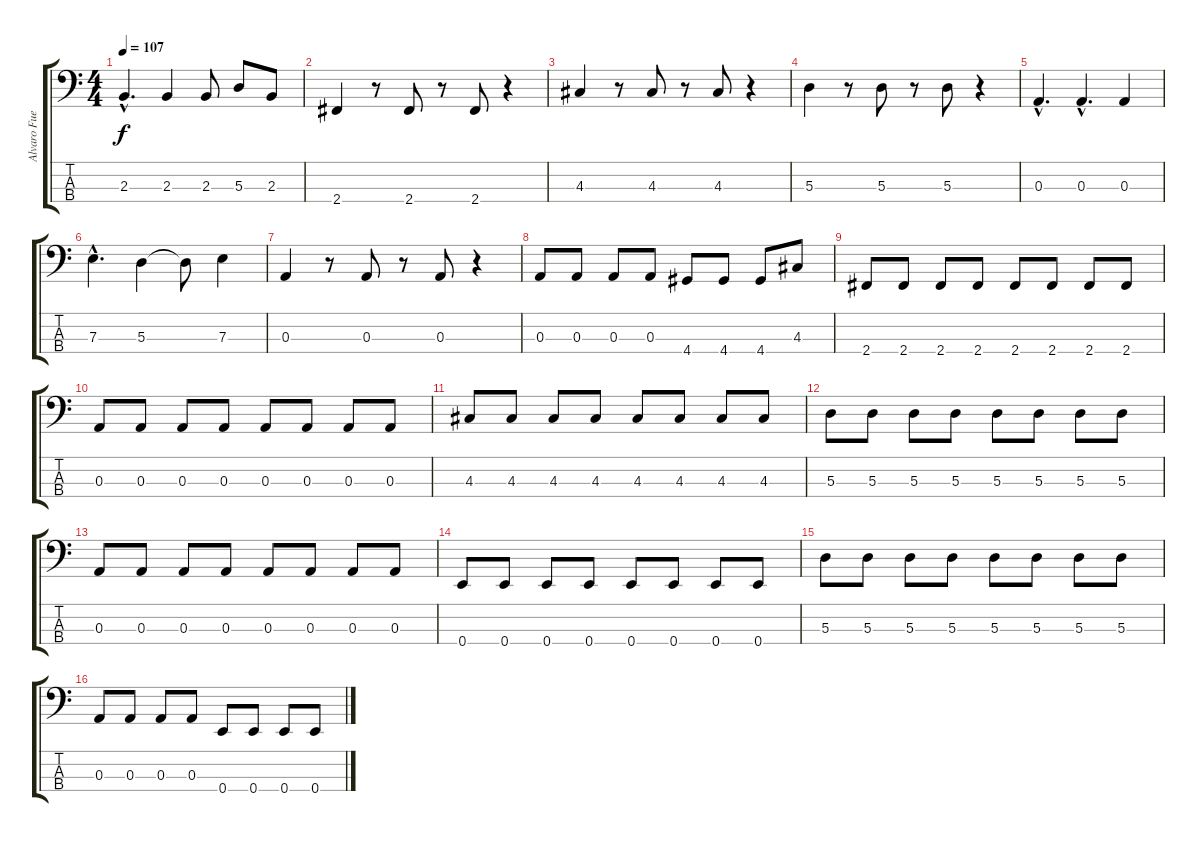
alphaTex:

\track ("Alvaro Fuentes" "Alvaro Fue") {instrument electricbassfinger}
\staff {score tabs}
\tuning (G2 D2 A1 E1) {hide}
\ts (4 4)
\tempo 107
\clef f4
\ks c
2.3{hac}.4{d dy f} 2.3.4 2.3.8 5.3.8 2.3.8 |
2.4.4 r.8 2.4.8 r.8 2.4.8 r.4 |
4.3.4 r.8 4.3.8 r.8 4.3.8 r.4 |
5.3.4 r.8 5.3.8 r.8 5.3.8 r.4 |
0.3{hac}.4{d} 0.3{hac}.4{d} 0.3.4 |
7.3{hac}.4{d} 5.3.4 5.3{t}.8 7.3.4 |
0.3.4 r.8 0.3.8 r.8 0.3.8 r.4 |
0.3.8 0.3.8 0.3.8 0.3.8 4.4.8 4.4.8 4.4.8 4.3.8 |
2.4.8 2.4.8 2.4.8 2.4.8 2.4.8 2.4.8 2.4.8 2.4.8 |
0.3.8 0.3.8 0.3.8 0.3.8 0.3.8 0.3.8 0.3.8 0.3.8 |
4.3.8 4.3.8 4.3.8 4.3.8 4.3.8 4.3.8 4.3.8 4.3.8 |
5.3.8 5.3.8 5.3.8 5.3.8 5.3.8 5.3.8 5.3.8 5.3.8 |
0.3.8 0.3.8 0.3.8 0.3.8 0.3.8 0.3.8 0.3.8 0.3.8 |
0.4.8 0.4.8 0.4.8 0.4.8 0.4.8 0.4.8 0.4.8 0.4.8 |
5.3.8 5.3.8 5.3.8 5.3.8 5.3.8 5.3.8 5.3.8 5.3.8 |
0.3.8 0.3.8 0.3.8 0.3.8 0.4.8 0.4.8 0.4.8 0.4.8
